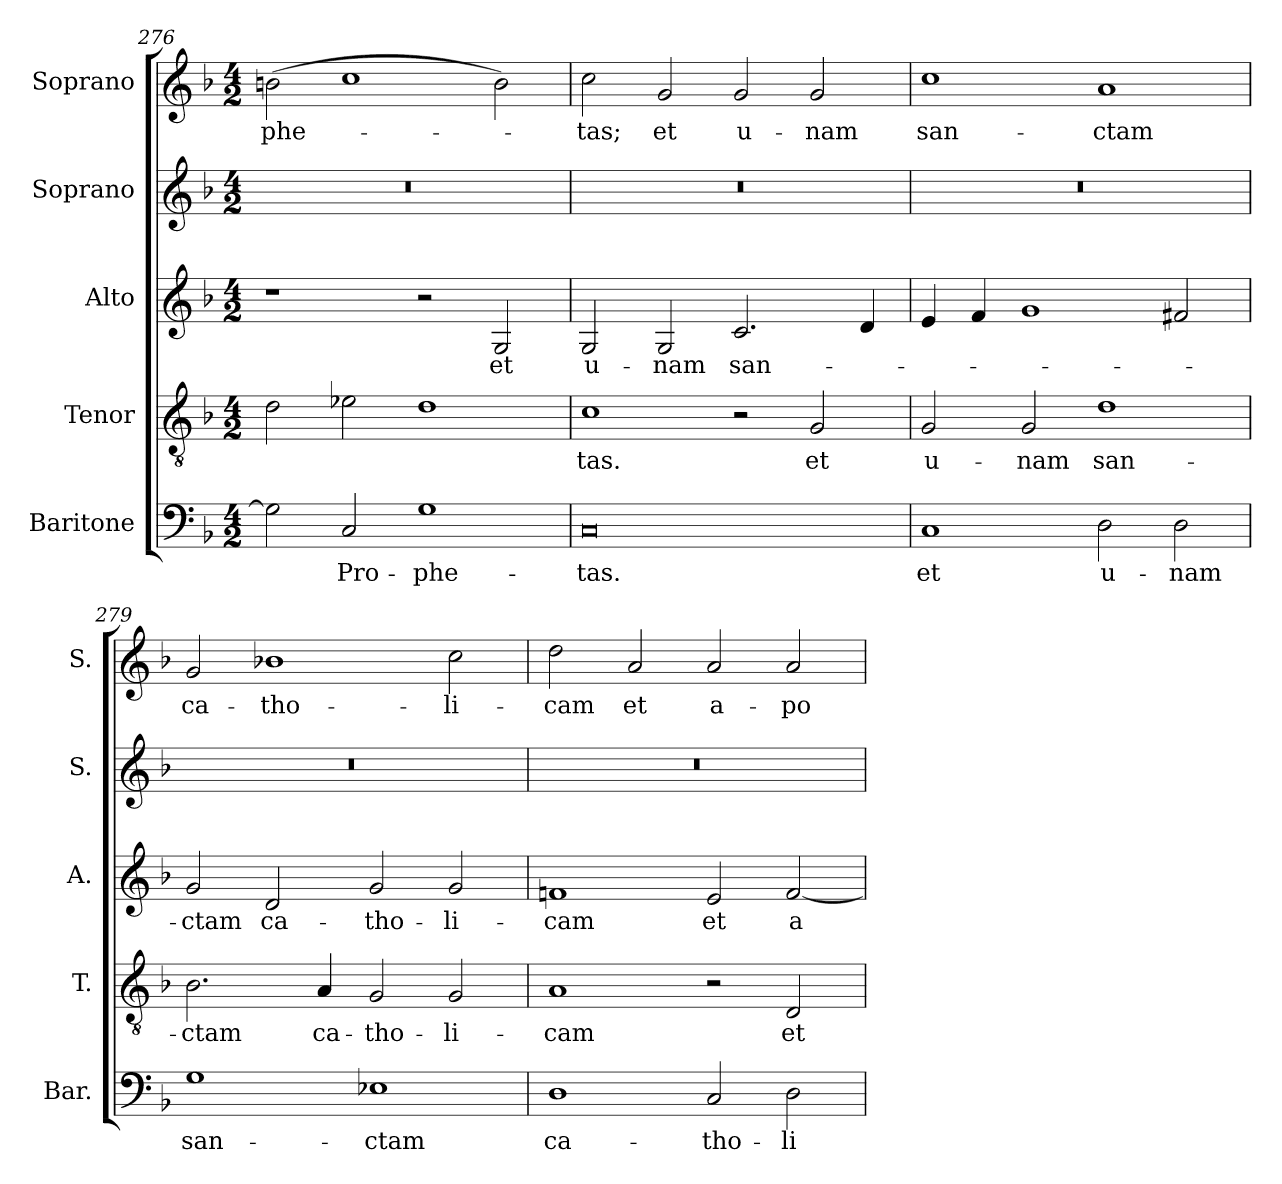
**kern	**text	**kern	**text	**kern	**text	**kern	**kern	**text
*part5	*part5	*part4	*part4	*part3	*part3	*part2	*part1	*part1
*staff5	*staff5	*staff4	*staff4	*staff3	*staff3	*staff2	*staff1	*staff1
*I"Baritone	*	*I"Tenor	*	*I"Alto	*	*I"Soprano	*I"Soprano	*
*I'Bar.	*	*I'T.	*	*I'A.	*	*I'S.	*I'S.	*
*clefF4	*	*clefGv2	*	*clefG2	*	*clefG2	*clefG2	*
*	*	*ITrd7c12	*	*	*	*	*	*
*k[b-]	*	*k[b-]	*	*k[b-]	*	*k[b-]	*k[b-]	*
*F:	*	*F:	*	*F:	*	*F:	*F:	*
*M4/2	*	*M4/2	*	*M4/2	*	*M4/2	*M4/2	*
=276	=276	=276	=276	=276	=276	=276	=276	=276
!	!	!	!	!	!	!LO:N:vis=1	!	!
!	!	!	!	!	!	!	!	!LO:LY:b:color=#000000
2Gi\]	.	2Di\	.	1r	.	0r	(2bni\	-phe-
!	!LO:LY:b:color=#000000	!	!	!	!	!	!	!
2Ci/	Pro-	2E-Xi\	.	.	.	.	1cci	.
!	!LO:LY:b:color=#000000	!	!	!	!	!	!	!
1Gi	-phe-	1Di	.	2r	.	.	.	.
!	!	!	!	!	!LO:LY:b:color=#000000	!	!	!
.	.	.	.	2Gi/	et	.	2bi\)	.
!!LO:LB:g=z
=277	=277	=277	=277	=277	=277	=277	=277	=277
!	!LO:LY:b:color=#000000	!	!	!	!	!	!	!
!	!	!	!LO:LY:b:color=#000000	!	!	!	!	!
!	!	!	!	!	!LO:LY:b:color=#000000	!LO:N:vis=1	!	!
!	!	!	!	!	!	!	!	!LO:LY:b:color=#000000
0Ci	-tas.	1Ci	-tas.	2Gi/	u-	0r	2cci\	-tas;
!	!	!	!	!	!LO:LY:b:color=#000000	!	!	!
!	!	!	!	!	!	!	!	!LO:LY:b:color=#000000
.	.	.	.	2Gi/	-nam	.	2gi/	et
!	!	!	!	!	!LO:LY:b:color=#000000	!	!	!
!	!	!	!	!	!	!	!	!LO:LY:b:color=#000000
.	.	2r	.	2.ci/	san-	.	2gi/	u-
!	!	!	!LO:LY:b:color=#000000	!	!	!	!	!
!	!	!	!	!	!	!	!	!LO:LY:b:color=#000000
.	.	2GGi/	et	.	.	.	2gi/	-nam
.	.	.	.	4di/	.	.	.	.
=278	=278	=278	=278	=278	=278	=278	=278	=278
!	!LO:LY:b:color=#000000	!	!	!	!	!	!	!
!	!	!	!LO:LY:b:color=#000000	!	!	!LO:N:vis=1	!	!
!	!	!	!	!	!	!	!	!LO:LY:b:color=#000000
1Ci	et	2GGi/	u-	4ei/	.	0r	1cci	san-
.	.	.	.	4fi/	.	.	.	.
!	!	!	!LO:LY:b:color=#000000	!	!	!	!	!
.	.	2GGi/	-nam	1gi	.	.	.	.
!	!LO:LY:b:color=#000000	!	!	!	!	!	!	!
!	!	!	!LO:LY:b:color=#000000	!	!	!	!	!
!	!	!	!	!	!	!	!	!LO:LY:b:color=#000000
2Di\	u-	1Di	san-	.	.	.	1ai	-ctam
!	!LO:LY:b:color=#000000	!	!	!	!	!	!	!
2Di\	-nam	.	.	2f#Xi/	.	.	.	.
=279	=279	=279	=279	=279	=279	=279	=279	=279
!	!LO:LY:b:color=#000000	!	!	!	!	!	!	!
!	!	!	!LO:LY:b:color=#000000	!	!	!	!	!
!	!	!	!	!	!LO:LY:b:color=#000000	!LO:N:vis=1	!	!
!	!	!	!	!	!	!	!	!LO:LY:b:color=#000000
1Gi	san-	2.BB-i\	-ctam	2gi/	-ctam	0r	2gi/	ca-
!	!	!	!	!	!LO:LY:b:color=#000000	!	!	!
!	!	!	!	!	!	!	!	!LO:LY:b:color=#000000
.	.	.	.	2di/	ca-	.	1b-Xi	-tho-
!	!	!	!LO:LY:b:color=#000000	!	!	!	!	!
.	.	4AAi/	ca-	.	.	.	.	.
!	!LO:LY:b:color=#000000	!	!	!	!	!	!	!
!	!	!	!LO:LY:b:color=#000000	!	!	!	!	!
!	!	!	!	!	!LO:LY:b:color=#000000	!	!	!
1E-Xi	-ctam	2GGi/	-tho-	2gi/	-tho-	.	.	.
!	!	!	!LO:LY:b:color=#000000	!	!	!	!	!
!	!	!	!	!	!LO:LY:b:color=#000000	!	!	!
!	!	!	!	!	!	!	!	!LO:LY:b:color=#000000
.	.	2GGi/	-li-	2gi/	-li-	.	2cci\	-li-
=280	=280	=280	=280	=280	=280	=280	=280	=280
!	!LO:LY:b:color=#000000	!	!	!	!	!	!	!
!	!	!	!LO:LY:b:color=#000000	!	!	!	!	!
!	!	!	!	!	!LO:LY:b:color=#000000	!LO:N:vis=1	!	!
!	!	!	!	!	!	!	!	!LO:LY:b:color=#000000
1Di	ca-	1AAi	-cam	1fni	-cam	0r	2ddi\	-cam
!	!	!	!	!	!	!	!	!LO:LY:b:color=#000000
.	.	.	.	.	.	.	2ai/	et
!	!LO:LY:b:color=#000000	!	!	!	!	!	!	!
!	!	!	!	!	!LO:LY:b:color=#000000	!	!	!
!	!	!	!	!	!	!	!	!LO:LY:b:color=#000000
2Ci/	-tho-	2r	.	2ei/	et	.	2ai/	a-
!	!LO:LY:b:color=#000000	!	!	!	!	!	!	!
!	!	!	!LO:LY:b:color=#000000	!	!	!	!	!
!	!	!	!	!	!LO:LY:b:color=#000000	!	!	!
!	!	!	!	!	!	!	!	!LO:LY:b:color=#000000
2Di\	-li-	2DDi/	et	[2fi/	a-	.	2ai/	-po-
=	=	=	=	=	=	=	=	=
*-	*-	*-	*-	*-	*-	*-	*-	*-
